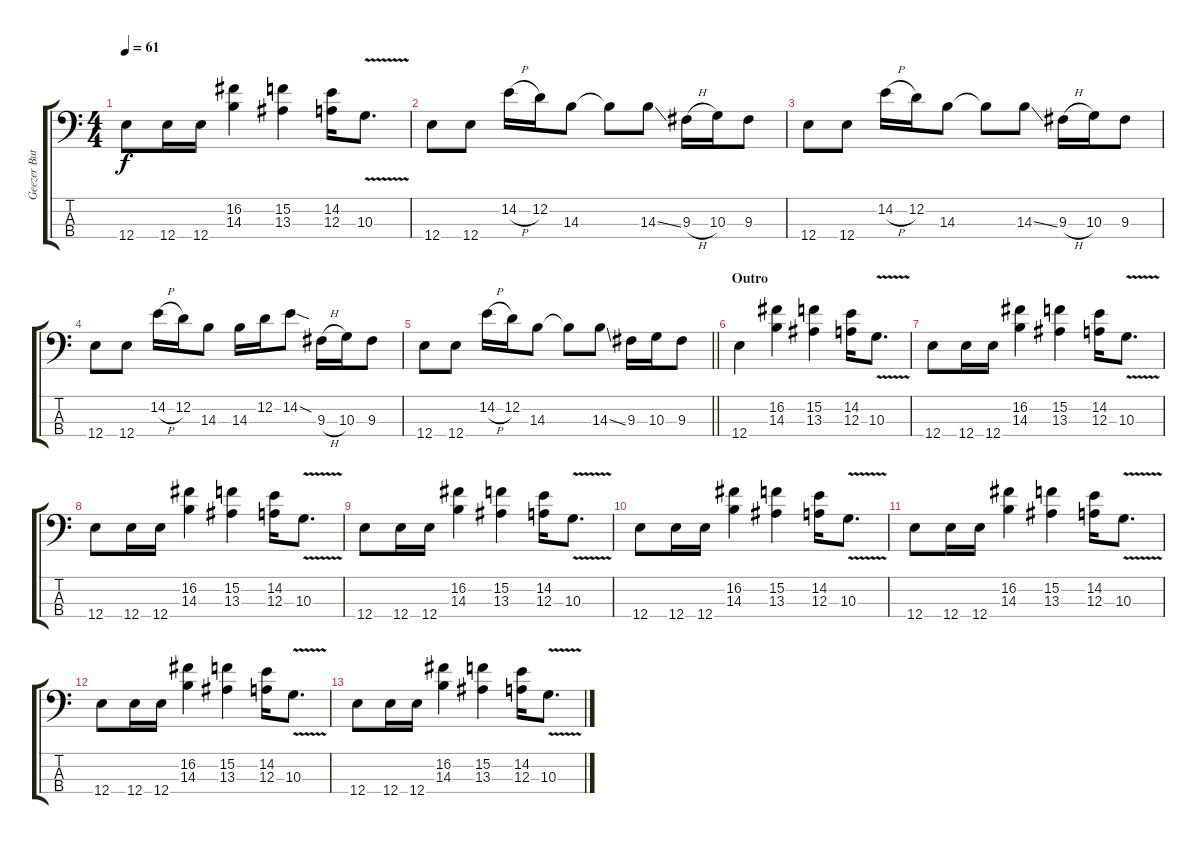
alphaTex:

\track ("Geezer Butler" "Geezer But") {instrument electricbassfinger}
\staff {score tabs}
\tuning (G2 D2 A1 E1) {hide}
\ts (4 4)
\tempo 61
\clef f4
\ks c
12.4.8{dy f} 12.4.16 12.4.16 (16.2 14.3).4 (15.2 13.3).4 (14.2 12.3).16 10.3{v}.8{d} |
12.4.8 12.4.8 14.2{h}.16 12.2.16 14.3.8 14.3{t}.8 14.3{ss}.8 9.3{h}.16 10.3.16 9.3.8 |
12.4.8 12.4.8 14.2{h}.16 12.2.16 14.3.8 14.3{t}.8 14.3{ss}.8 9.3{h}.16 10.3.16 9.3.8 |
12.4.8 12.4.8 14.2{h}.16 12.2.16 14.3.8 14.3.16 12.2.16 14.2{sod}.8 9.3{h}.16 10.3.16 9.3.8 |
\barLineRight lightlight
12.4.8 12.4.8 14.2{h}.16 12.2.16 14.3.8 14.3{t}.8 14.3{ss}.8 9.3.16 10.3.16 9.3.8 |
\section ("" "Outro")
12.4.4 (16.2 14.3).4 (15.2 13.3).4 (14.2 12.3).16 10.3{v}.8{d} |
12.4.8 12.4.16 12.4.16 (16.2 14.3).4 (15.2 13.3).4 (14.2 12.3).16 10.3{v}.8{d} |
12.4.8 12.4.16 12.4.16 (16.2 14.3).4 (15.2 13.3).4 (14.2 12.3).16 10.3{v}.8{d} |
12.4.8 12.4.16 12.4.16 (16.2 14.3).4 (15.2 13.3).4 (14.2 12.3).16 10.3{v}.8{d} |
12.4.8 12.4.16 12.4.16 (16.2 14.3).4 (15.2 13.3).4 (14.2 12.3).16 10.3{v}.8{d} |
12.4.8 12.4.16 12.4.16 (16.2 14.3).4 (15.2 13.3).4 (14.2 12.3).16 10.3{v}.8{d} |
12.4.8 12.4.16 12.4.16 (16.2 14.3).4 (15.2 13.3).4 (14.2 12.3).16 10.3{v}.8{d} |
12.4.8 12.4.16 12.4.16 (16.2 14.3).4 (15.2 13.3).4 (14.2 12.3).16 10.3{v}.8{d}
